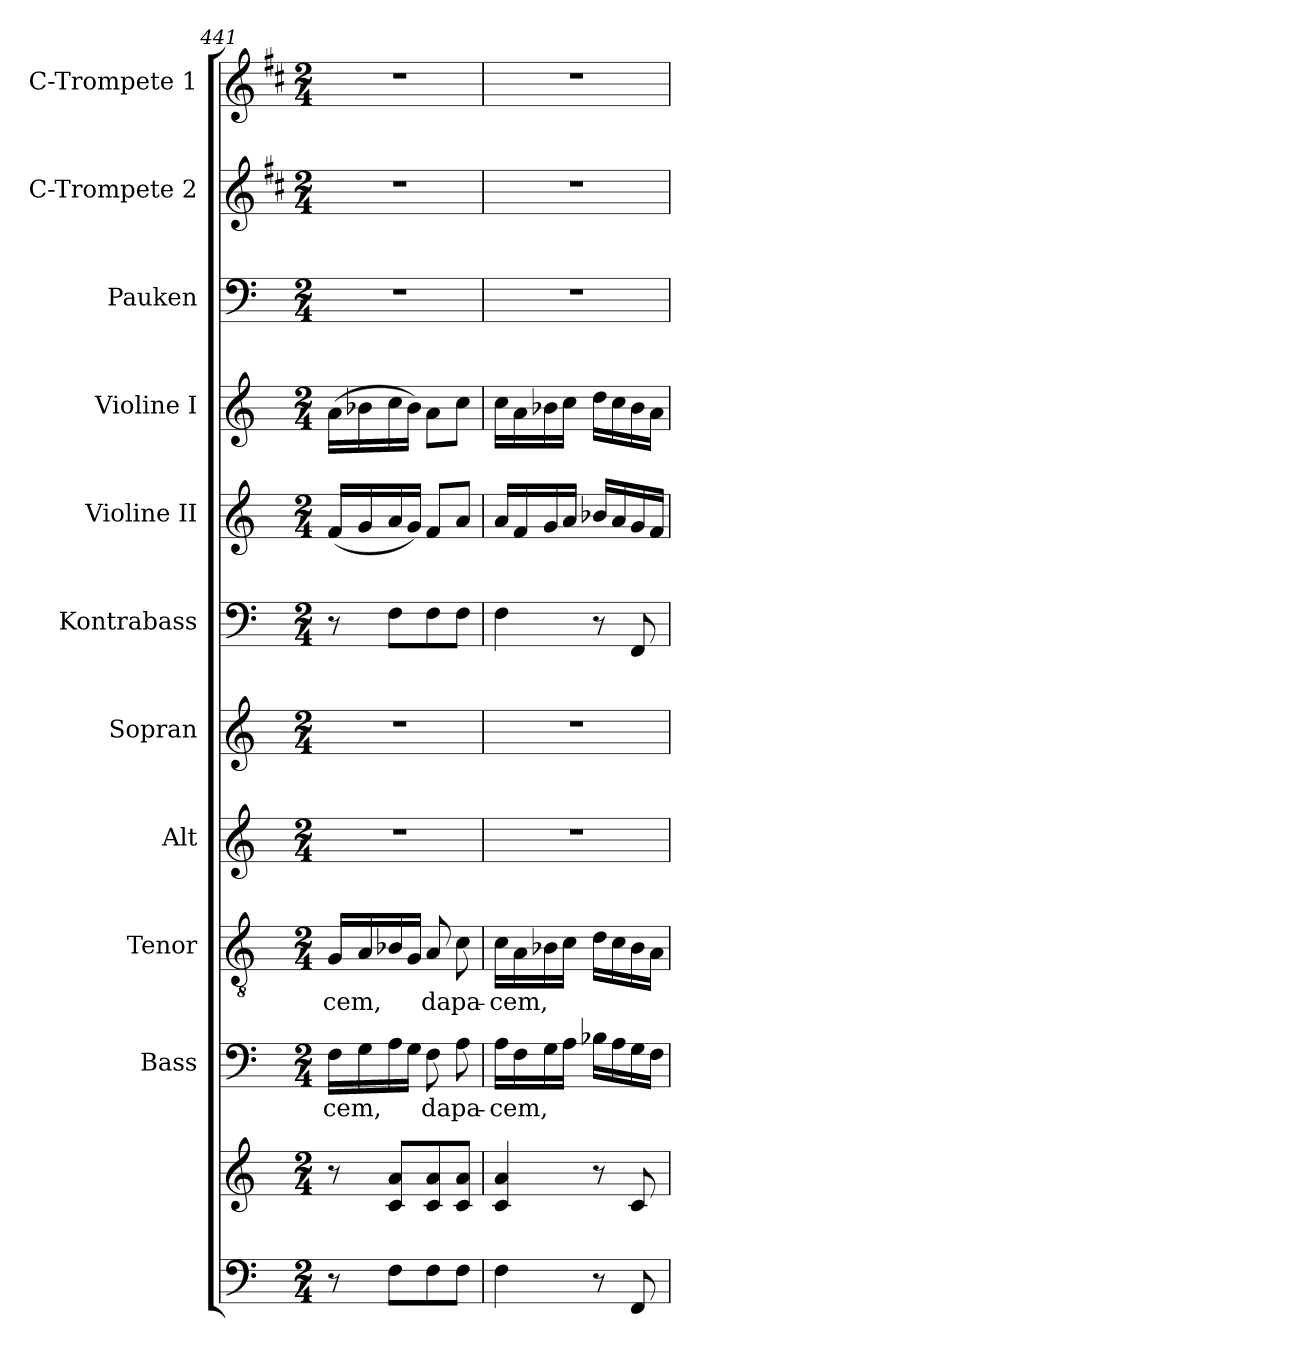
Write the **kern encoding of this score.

**kern	**kern	**kern	**text	**kern	**text	**kern	**kern	**kern	**kern	**kern	**kern	**kern	**kern
*part11	*part11	*part10	*part10	*part9	*part9	*part8	*part7	*part6	*part5	*part4	*part3	*part2	*part1
*staff12	*staff11	*staff10	*staff10	*staff9	*staff9	*staff8	*staff7	*staff6	*staff5	*staff4	*staff3	*staff2	*staff1
*	*	*I"Bass	*	*I"Tenor	*	*I"Alt	*I"Sopran	*I"Kontrabass	*I"Violine II	*I"Violine I	*I"Pauken	*I"C-Trompete 2	*I"C-Trompete 1
*	*	*I'B.	*	*I'T.	*	*I'A.	*I'S.	*I'Kb.	*I'Vl. II	*I'Vl. I	*I'Pk.	*I'C Trp. 2	*I'C Trp. 1
!!LO:PB:g=z
*clefF4	*clefG2	*clefF4	*	*clefGv2	*	*clefG2	*clefG2	*clefF4	*clefG2	*clefG2	*clefF4	*clefG2	*clefG2
*	*	*	*	*	*	*	*	*ITrd7c12	*	*	*	*ITrd1c2	*ITrd1c2
*k[]	*k[]	*k[]	*	*k[]	*	*k[]	*k[]	*k[]	*k[]	*k[]	*k[]	*k[]	*k[]
*C:	*C:	*C:	*	*C:	*	*C:	*C:	*C:	*C:	*C:	*C:	*C:	*C:
*M2/4	*M2/4	*M2/4	*	*M2/4	*	*M2/4	*M2/4	*M2/4	*M2/4	*M2/4	*M2/4	*M2/4	*M2/4
=441	=441	=441	=441	=441	=441	=441	=441	=441	=441	=441	=441	=441	=441
!	!	!	!LO:LY:b	!	!LO:LY:b	!	!	!	!	!	!	!	!
8r	8r	16F\LL	-cem,	16G/LL	-cem,	2r	2r	8r	(<16f/LL	(>16a\LL	2r	2r	2r
.	.	16G\	.	16A/	.	.	.	.	16g/	16b-X\	.	.	.
8F\L	8c/ 8a/L	16A\	.	16B-X/	.	.	.	8FF\L	16a/	16cc\	.	.	.
.	.	16G\JJ	.	16G/JJ	.	.	.	.	16g/JJ)	16b-\JJ)	.	.	.
!	!	!	!LO:LY:b	!	!LO:LY:b	!	!	!	!	!	!	!	!
8F\	8c/ 8a/	8F\	da	8A/	da	.	.	8FF\	8f/L	8a\L	.	.	.
!	!	!	!LO:LY:b	!	!LO:LY:b	!	!	!	!	!	!	!	!
8F\J	8c/ 8a/J	8A\	pa-	8c\	pa-	.	.	8FF\J	8a/J	8cc\J	.	.	.
=442	=442	=442	=442	=442	=442	=442	=442	=442	=442	=442	=442	=442	=442
!	!	!	!LO:LY:b	!	!LO:LY:b	!	!	!	!	!	!	!	!
4F\	4c/ 4a/	16A\LL	-cem,	16c\LL	-cem,	2r	2r	4FF\	16a/LL	16cc\LL	2r	2r	2r
.	.	16F\	.	16A\	.	.	.	.	16f/	16a\	.	.	.
.	.	16G\	.	16B-X\	.	.	.	.	16g/	16b-X\	.	.	.
.	.	16A\JJ	.	16c\JJ	.	.	.	.	16a/JJ	16cc\JJ	.	.	.
8r	8r	16B-X\LL	.	16d\LL	.	.	.	8r	16b-X/LL	16dd\LL	.	.	.
.	.	16A\	.	16c\	.	.	.	.	16a/	16cc\	.	.	.
8FF/	8c/	16G\	.	16B-\	.	.	.	8FFF/	16g/	16b-\	.	.	.
.	.	16F\JJ	.	16A\JJ	.	.	.	.	16f/JJ	16a\JJ	.	.	.
=	=	=	=	=	=	=	=	=	=	=	=	=	=
*-	*-	*-	*-	*-	*-	*-	*-	*-	*-	*-	*-	*-	*-
